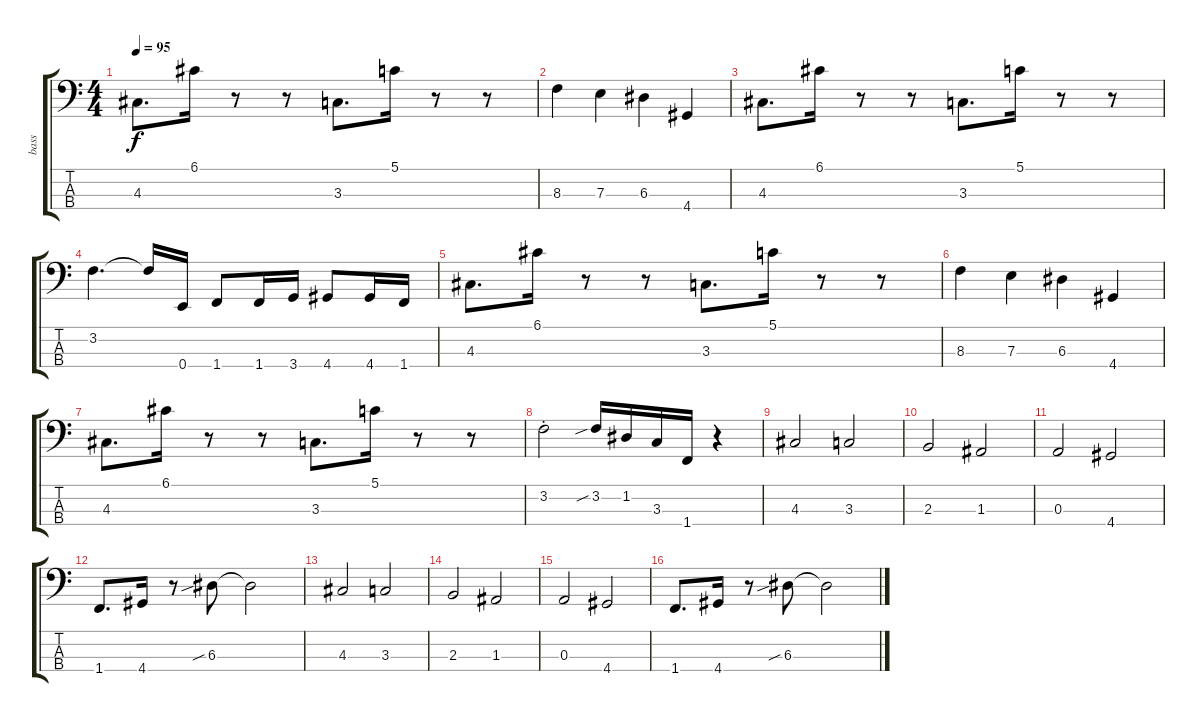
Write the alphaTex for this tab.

\track ("bass" "bass") {instrument electricbassfinger}
\staff {score tabs}
\tuning (G2 D2 A1 E1) {hide}
\ts (4 4)
\tempo 95
\clef f4
\ks c
4.3.8{d dy f} 6.1.16 r.8 r.8 3.3.8{d} 5.1.16 r.8 r.8 |
8.3.4 7.3.4 6.3.4 4.4.4 |
4.3.8{d} 6.1.16 r.8 r.8 3.3.8{d} 5.1.16 r.8 r.8 |
3.2.4{d} 3.2{t}.16 0.4.16 1.4.8 1.4.16 3.4.16 4.4.8 4.4.16 1.4.16 |
4.3.8{d} 6.1.16 r.8 r.8 3.3.8{d} 5.1.16 r.8 r.8 |
8.3.4 7.3.4 6.3.4 4.4.4 |
4.3.8{d} 6.1.16 r.8 r.8 3.3.8{d} 5.1.16 r.8 r.8 |
3.2{st}.2 3.2{sib}.16 1.2.16 3.3.16 1.4.16 r.4 |
4.3.2 3.3.2 |
2.3.2 1.3.2 |
0.3.2 4.4.2 |
1.4.8{d} 4.4.16 r.8 6.3{sib}.8 6.3{t}.2 |
4.3.2 3.3.2 |
2.3.2 1.3.2 |
0.3.2 4.4.2 |
1.4.8{d} 4.4.16 r.8 6.3{sib}.8 6.3{t}.2
